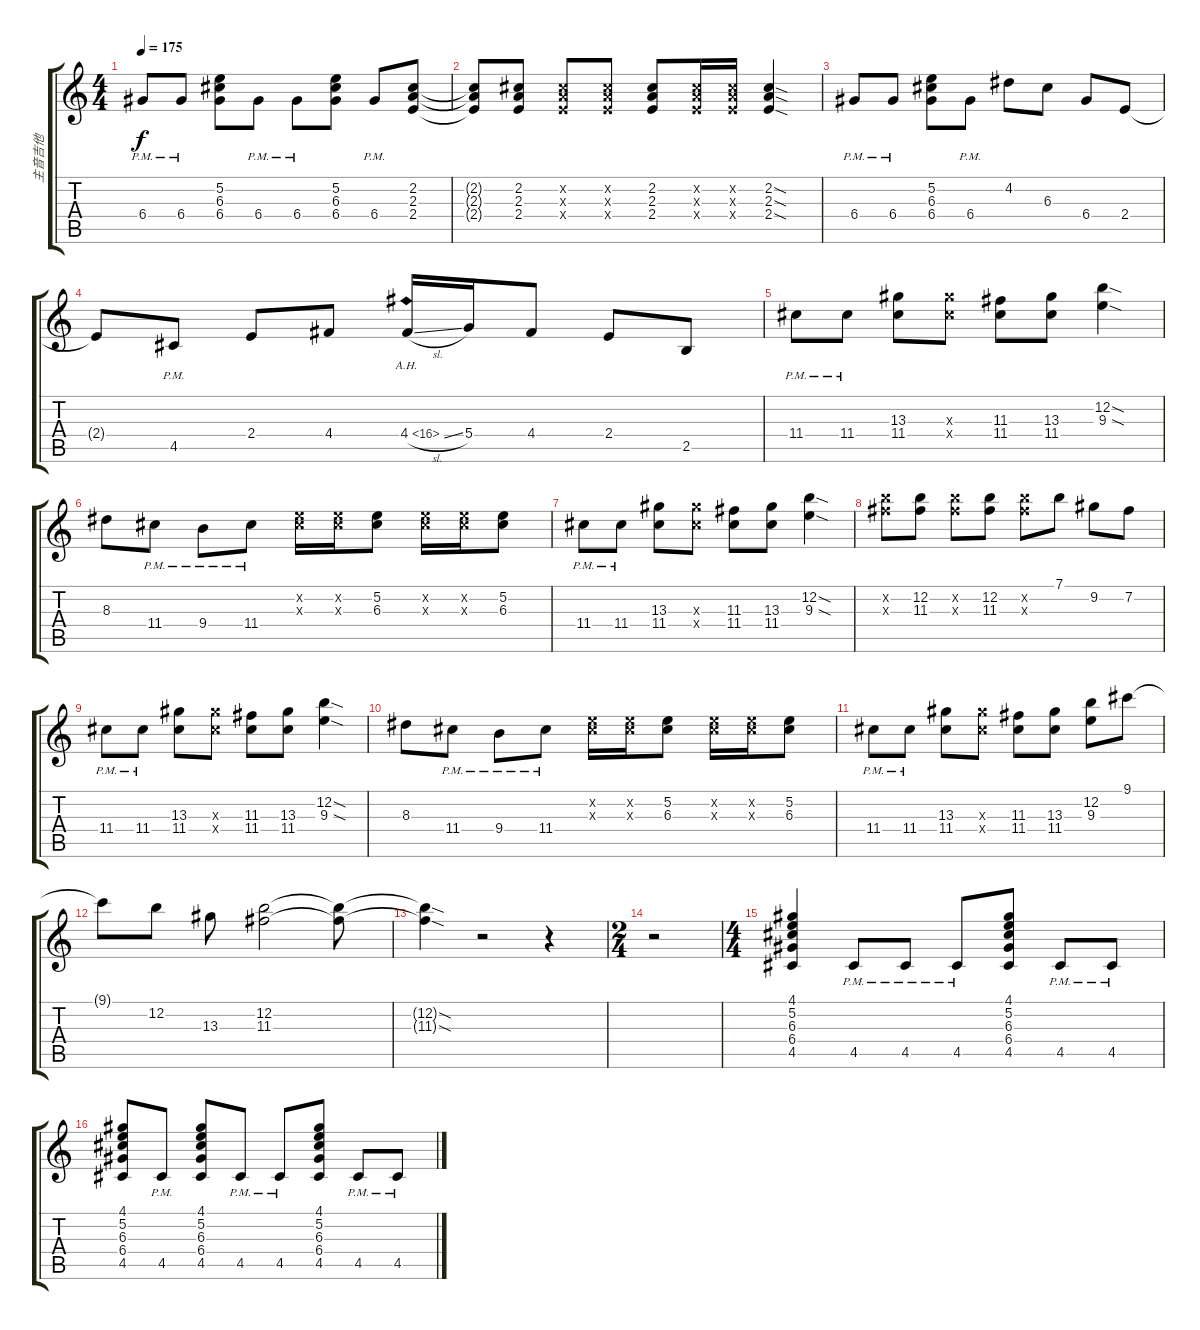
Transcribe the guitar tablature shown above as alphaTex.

\track ("主音吉他" "主音吉他") {instrument distortionguitar}
\staff {score tabs}
\tuning (E4 B3 G3 D3 A2 E2) {hide}
\ts (4 4)
\tempo 175
\clef g2
\ks c
6.4{pm}.8{dy f} 6.4{pm}.8 (5.2 6.3 6.4).8 6.4{pm}.8 6.4{pm}.8 (5.2 6.3 6.4).8 6.4{pm}.8 (2.2 2.3 2.4).8 |
(2.2{t} 2.3{t} 2.4{t}).8 (2.2 2.3 2.4).8 (2.2{x} 2.3{x} 2.4{x}).8 (2.2{x} 2.3{x} 2.4{x}).8 (2.2 2.3 2.4).8 (2.2{x} 2.3{x} 2.4{x}).16 (2.2{x} 2.3{x} 2.4{x}).16 (2.2{sod} 2.3{sod} 2.4{sod}).4 |
6.4{pm}.8 6.4{pm}.8 (5.2 6.3 6.4).8 6.4{pm}.8 4.2.8 6.3.8 6.4.8 2.4.8 |
2.4{t}.8 4.5{pm}.8 2.4.8 4.4.8 4.4{ah 12 sl}.16 5.4.16 4.4.8 2.4.8 2.5.8 |
11.4{pm}.8 11.4{pm}.8 (13.3 11.4).8 (13.3{x} 11.4{x}).8 (11.3 11.4).8 (13.3 11.4).8 (12.2{sod} 9.3{sod}).4 |
8.3.8 11.4{pm}.8 9.4{pm}.8 11.4{pm}.8 (5.2{x} 6.3{x}).16 (5.2{x} 6.3{x}).16 (5.2 6.3).8 (5.2{x} 6.3{x}).16 (5.2{x} 6.3{x}).16 (5.2 6.3).8 |
11.4{pm}.8 11.4{pm}.8 (13.3 11.4).8 (13.3{x} 11.4{x}).8 (11.3 11.4).8 (13.3 11.4).8 (12.2{sod} 9.3{sod}).4 |
(12.2{x} 11.3{x}).8 (12.2 11.3).8 (12.2{x} 11.3{x}).8 (12.2 11.3).8 (12.2{x} 11.3{x}).8 7.1.8 9.2.8 7.2.8 |
11.4{pm}.8 11.4{pm}.8 (13.3 11.4).8 (13.3{x} 11.4{x}).8 (11.3 11.4).8 (13.3 11.4).8 (12.2{sod} 9.3{sod}).4 |
8.3.8 11.4{pm}.8 9.4{pm}.8 11.4{pm}.8 (5.2{x} 6.3{x}).16 (5.2{x} 6.3{x}).16 (5.2 6.3).8 (5.2{x} 6.3{x}).16 (5.2{x} 6.3{x}).16 (5.2 6.3).8 |
11.4{pm}.8 11.4{pm}.8 (13.3 11.4).8 (13.3{x} 11.4{x}).8 (11.3 11.4).8 (13.3 11.4).8 (12.2 9.3).8 9.1.8 |
9.1{t}.8 12.2.8 13.3.8 (12.2 11.3).2 (12.2{t} 11.3{t}).8 |
(12.2{sod t} 11.3{sod t}).4 r.2 r.4 |
\ts (2 4)
r.2 |
\ts (4 4)
(4.1 5.2 6.3 6.4 4.5).4 4.5{pm}.8 4.5{pm}.8 4.5{pm}.8 (4.1 5.2 6.3 6.4 4.5).8 4.5{pm}.8 4.5{pm}.8 |
(4.1 5.2 6.3 6.4 4.5).8 4.5{pm}.8 (4.1 5.2 6.3 6.4 4.5).8 4.5{pm}.8 4.5{pm}.8 (4.1 5.2 6.3 6.4 4.5).8 4.5{pm}.8 4.5{pm}.8
